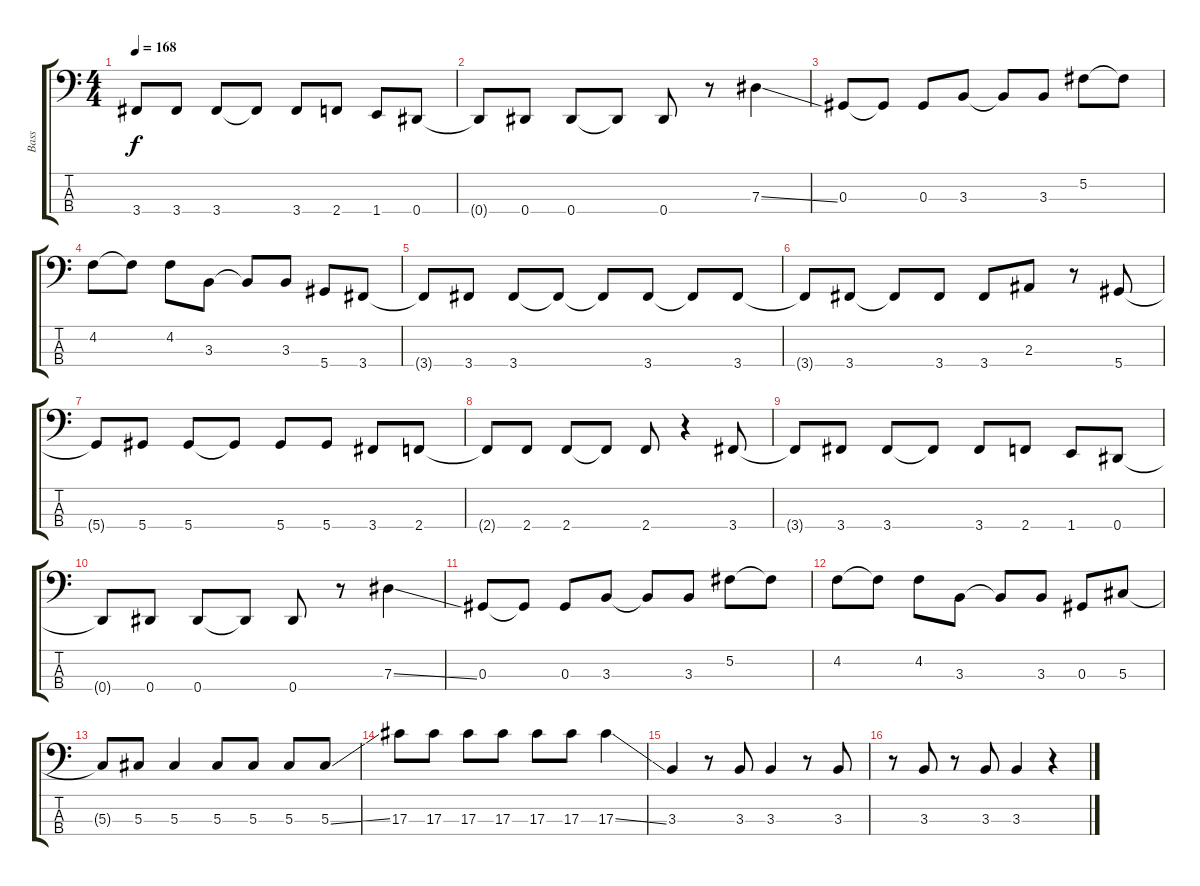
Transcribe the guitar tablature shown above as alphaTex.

\track ("Bass" "Bass") {instrument electricbassfinger}
\staff {score tabs}
\tuning (Gb2 Db2 Ab1 Eb1) {hide}
\ts (4 4)
\tempo 168
\clef f4
\ks c
3.4{t}.8{dy f} 3.4.8 3.4.8 3.4{t}.8 3.4.8 2.4.8 1.4.8 0.4.8 |
0.4{t}.8 0.4.8 0.4.8 0.4{t}.8 0.4.8 r.8 7.3{ss}.4 |
0.3.8 0.3{t}.8 0.3.8 3.3.8 3.3{t}.8 3.3.8 5.2.8 5.2{t}.8 |
4.2.8 4.2{t}.8 4.2.8 3.3.8 3.3{t}.8 3.3.8 5.4.8 3.4.8 |
3.4{t}.8 3.4.8 3.4.8 3.4{t}.8 3.4{t}.8 3.4.8 3.4{t}.8 3.4.8 |
3.4{t}.8 3.4.8 3.4{t}.8 3.4.8 3.4.8 2.3.8 r.8 5.4.8 |
5.4{t}.8 5.4.8 5.4.8 5.4{t}.8 5.4.8 5.4.8 3.4.8 2.4.8 |
2.4{t}.8 2.4.8 2.4.8 2.4{t}.8 2.4.8 r.4 3.4.8 |
3.4{t}.8 3.4.8 3.4.8 3.4{t}.8 3.4.8 2.4.8 1.4.8 0.4.8 |
0.4{t}.8 0.4.8 0.4.8 0.4{t}.8 0.4.8 r.8 7.3{ss}.4 |
0.3.8 0.3{t}.8 0.3.8 3.3.8 3.3{t}.8 3.3.8 5.2.8 5.2{t}.8 |
4.2.8 4.2{t}.8 4.2.8 3.3.8 3.3{t}.8 3.3.8 0.3.8 5.3.8 |
5.3{t}.8 5.3.8 5.3.4 5.3.8 5.3.8 5.3.8 5.3{ss}.8 |
17.3.8 17.3.8 17.3.8 17.3.8 17.3.8 17.3.8 17.3{ss}.4 |
3.3.4 r.8 3.3.8 3.3.4 r.8 3.3.8 |
r.8 3.3.8 r.8 3.3.8 3.3.4 r.4
